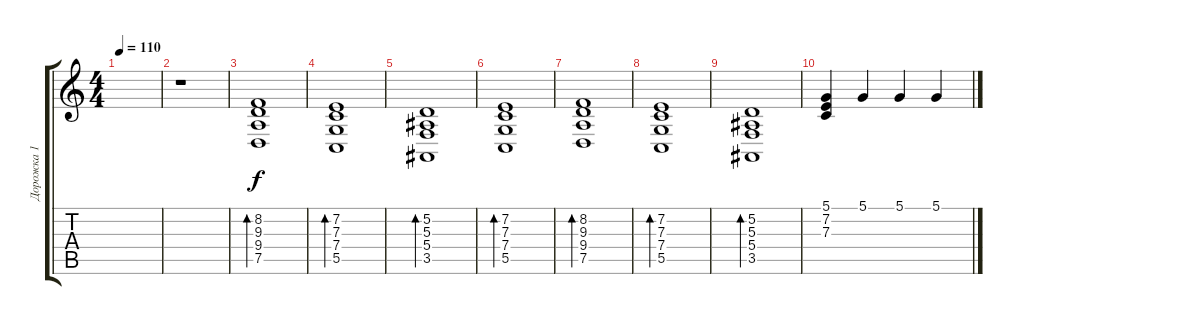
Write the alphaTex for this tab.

\track ("Дорожка 1" "Дорожка 1") {instrument brightacousticpiano}
\staff {score tabs}
\tuning (D4 A3 F3 C3 G2 D2) {hide}
\ts (4 4)
\tempo 110
\clef g2
\ks c
|
r.1 |
(8.2 9.3 9.4 7.5).1{bd 60 instrument distortionguitar} |
(7.2 7.3 7.4 5.5).1{bd 60} |
(5.2 5.3 5.4 3.5).1{bd 60} |
(7.2 7.3 7.4 5.5).1{bd 60} |
(8.2 9.3 9.4 7.5).1{bd 60} |
(7.2 7.3 7.4 5.5).1{bd 60} |
(5.2 5.3 5.4 3.5).1{bd 60} |
(5.1 7.2 7.3).4 5.1.4 5.1.4 5.1.4
